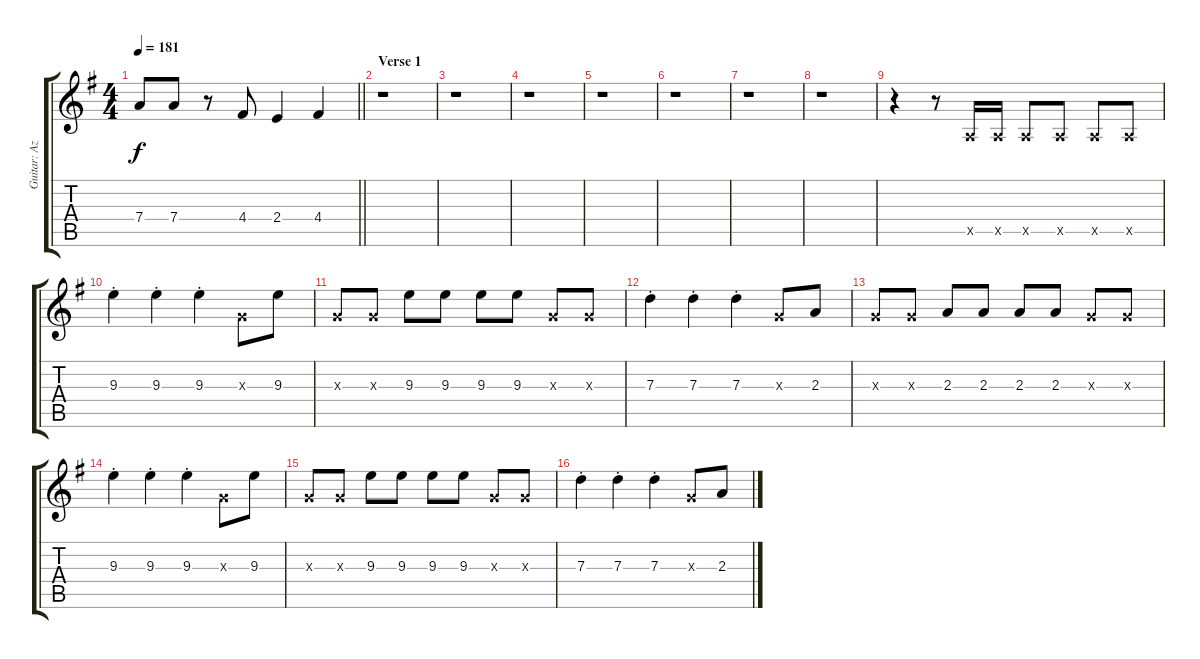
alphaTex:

\track ("Guitar: Azusa Nakano" "Guitar: Az") {instrument overdrivenguitar}
\staff {score tabs}
\tuning (E4 B3 G3 D3 A2 E2) {hide}
\ts (4 4)
\tempo 181
\clef g2
\barLineRight lightlight
\ks g
7.4.8{dy f} 7.4.8 r.8 4.4.8 2.4.4 4.4.4 |
\section ("" "Verse 1")
r.1 |
r.1 |
r.1 |
r.1 |
r.1 |
r.1 |
r.1 |
r.4 r.8 0.5{x}.16 0.5{x}.16 0.5{x}.8 0.5{x}.8 0.5{x}.8 0.5{x}.8 |
9.3{st}.4 9.3{st}.4 9.3{st}.4 0.3{x}.8 9.3.8 |
0.3{x}.8 0.3{x}.8 9.3.8 9.3.8 9.3.8 9.3.8 0.3{x}.8 0.3{x}.8 |
7.3{st}.4 7.3{st}.4 7.3{st}.4 0.3{x}.8 2.3.8 |
0.3{x}.8 0.3{x}.8 2.3.8 2.3.8 2.3.8 2.3.8 0.3{x}.8 0.3{x}.8 |
9.3{st}.4 9.3{st}.4 9.3{st}.4 0.3{x}.8 9.3.8 |
0.3{x}.8 0.3{x}.8 9.3.8 9.3.8 9.3.8 9.3.8 0.3{x}.8 0.3{x}.8 |
7.3{st}.4 7.3{st}.4 7.3{st}.4 0.3{x}.8 2.3.8
